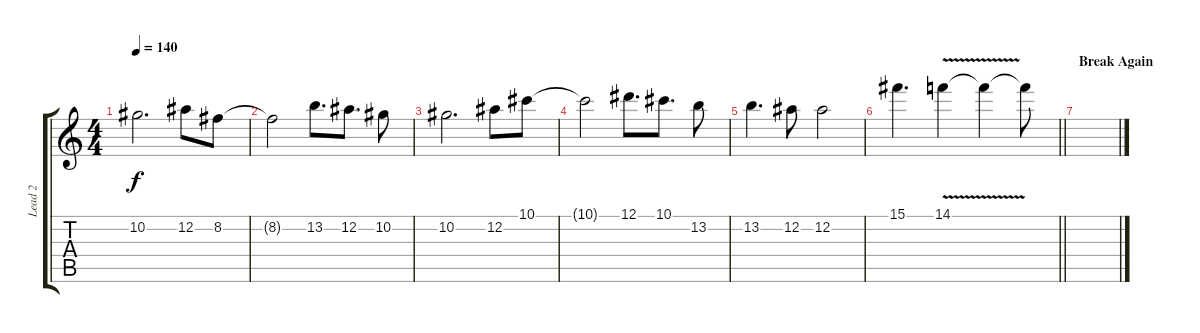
\track ("Lead 2" "Lead 2") {instrument distortionguitar}
\staff {score tabs}
\tuning (Eb4 Bb3 Gb3 Db3 Ab2 Eb2) {hide}
\ts (4 4)
\tempo 140
\clef g2
\ks c
10.2.2{d dy f} 12.2.8 8.2.8 |
8.2{t}.2 13.2.8{d} 12.2.8{d} 10.2.8 |
10.2.2{d} 12.2.8 10.1.8 |
10.1{t}.2 12.1.8{d} 10.1.8{d} 13.2.8 |
13.2.4{d} 12.2.8 12.2.2 |
\barLineRight lightlight
15.1.4{d} 14.1{v}.4 14.1{t}.4 14.1{t}.8 |
\section ("" "Break Again")
